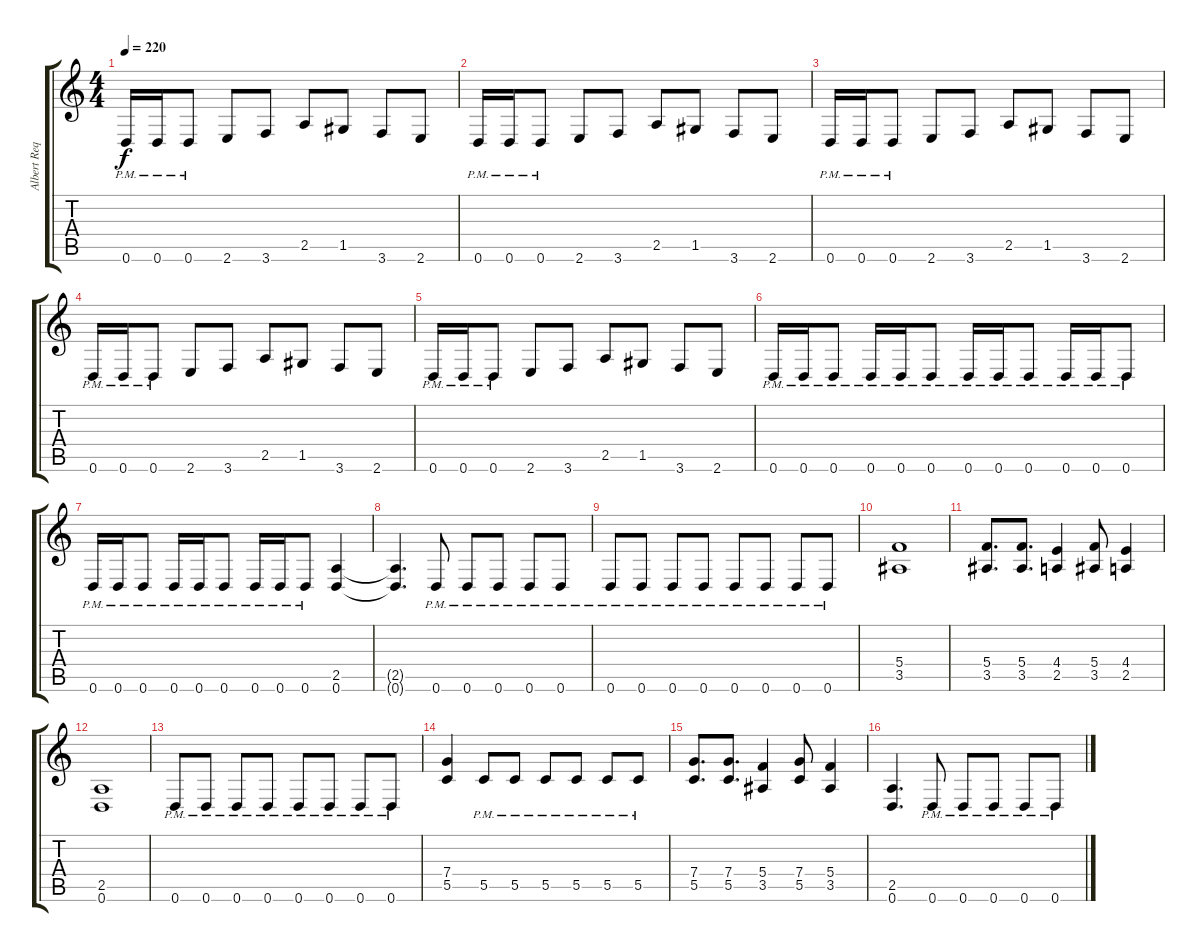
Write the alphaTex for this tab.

\track ("Albert Requena" "Albert Req") {instrument distortionguitar}
\staff {score tabs}
\tuning (D4 A3 F3 C3 G2 D2) {hide}
\ts (4 4)
\tempo 220
\clef g2
\ks c
0.6{pm}.16{dy f} 0.6{pm}.16 0.6{pm}.8 2.6.8 3.6.8 2.5.8 1.5.8 3.6.8 2.6.8 |
0.6{pm}.16 0.6{pm}.16 0.6{pm}.8 2.6.8 3.6.8 2.5.8 1.5.8 3.6.8 2.6.8 |
0.6{pm}.16 0.6{pm}.16 0.6{pm}.8 2.6.8 3.6.8 2.5.8 1.5.8 3.6.8 2.6.8 |
0.6{pm}.16 0.6{pm}.16 0.6{pm}.8 2.6.8 3.6.8 2.5.8 1.5.8 3.6.8 2.6.8 |
0.6{pm}.16 0.6{pm}.16 0.6{pm}.8 2.6.8 3.6.8 2.5.8 1.5.8 3.6.8 2.6.8 |
0.6{pm}.16 0.6{pm}.16 0.6{pm}.8 0.6{pm}.16 0.6{pm}.16 0.6{pm}.8 0.6{pm}.16 0.6{pm}.16 0.6{pm}.8 0.6{pm}.16 0.6{pm}.16 0.6{pm}.8 |
0.6{pm}.16 0.6{pm}.16 0.6{pm}.8 0.6{pm}.16 0.6{pm}.16 0.6{pm}.8 0.6{pm}.16 0.6{pm}.16 0.6{pm}.8 (2.5 0.6).4 |
(2.5{t} 0.6{t}).4{d} 0.6{pm}.8 0.6{pm}.8 0.6{pm}.8 0.6{pm}.8 0.6{pm}.8 |
0.6{pm}.8 0.6{pm}.8 0.6{pm}.8 0.6{pm}.8 0.6{pm}.8 0.6{pm}.8 0.6{pm}.8 0.6{pm}.8 |
(5.4 3.5).1 |
(5.4 3.5).8{d} (5.4 3.5).8{d} (4.4 2.5).4 (5.4 3.5).8 (4.4 2.5).4 |
(2.5 0.6).1 |
0.6{pm}.8 0.6{pm}.8 0.6{pm}.8 0.6{pm}.8 0.6{pm}.8 0.6{pm}.8 0.6{pm}.8 0.6{pm}.8 |
(7.4 5.5).4 5.5{pm}.8 5.5{pm}.8 5.5{pm}.8 5.5{pm}.8 5.5{pm}.8 5.5{pm}.8 |
(7.4 5.5).8{d} (7.4 5.5).8{d} (5.4 3.5).4 (7.4 5.5).8 (5.4 3.5).4 |
(2.5 0.6).4{d} 0.6{pm}.8 0.6{pm}.8 0.6{pm}.8 0.6{pm}.8 0.6{pm}.8
